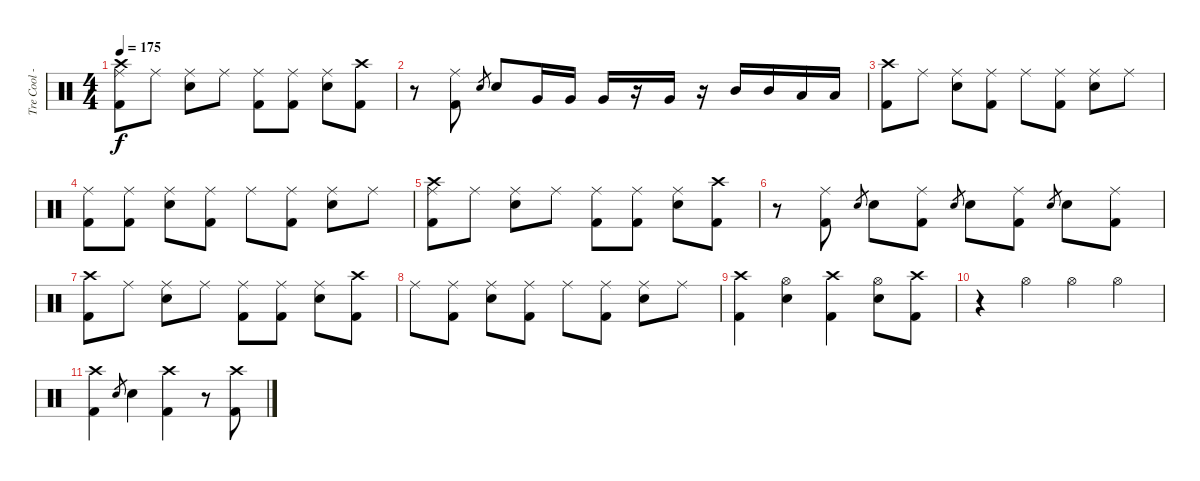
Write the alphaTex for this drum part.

\track ("Tre Cool - Percussion" "Tre Cool -") {instrument percussion}
\staff {score}
\articulation defaults
\ts (4 4)
\tempo 175
\clef neutral
\ks c
("Crash high (hit)" "Ride (middle)" "Kick (hit) 2").8{dy f} "Ride (middle)".8 ("Ride (middle)" "Electric Snare (hit)").8 "Ride (middle)".8 ("Ride (middle)" "Kick (hit) 2").8 ("Ride (middle)" "Kick (hit) 2").8 ("Ride (middle)" "Electric Snare (hit)").8 ("Crash high (hit)" "Kick (hit) 2").8 |
r.8 ("Ride (middle)" "Kick (hit) 2").8 "Electric Snare (hit)".8{gr} "Electric Snare (hit)".8 "Very Low Tom (hit)".16 "Very Low Tom (hit)".16 "Very Low Tom (hit)".16 r.16 "Very Low Tom (hit)".16 r.16 "Mid Tom (hit)".16 "Mid Tom (hit)".16 "Low Floor Tom (hit)".16 "Low Floor Tom (hit)".16 |
("Crash high (hit)" "Kick (hit) 2").8 "Ride (middle)".8 ("Ride (middle)" "Electric Snare (hit)").8 ("Ride (middle)" "Kick (hit) 2").8 "Ride (middle)".8 ("Ride (middle)" "Kick (hit) 2").8 ("Ride (middle)" "Electric Snare (hit)").8 "Ride (middle)".8 |
("Ride (middle)" "Kick (hit) 2").8 ("Ride (middle)" "Kick (hit) 2").8 ("Ride (middle)" "Electric Snare (hit)").8 ("Ride (middle)" "Kick (hit) 2").8 "Ride (middle)".8 ("Ride (middle)" "Kick (hit) 2").8 ("Ride (middle)" "Electric Snare (hit)").8 "Ride (middle)".8 |
("Crash high (hit)" "Ride (middle)" "Kick (hit) 2").8 "Ride (middle)".8 ("Ride (middle)" "Electric Snare (hit)").8 "Ride (middle)".8 ("Ride (middle)" "Kick (hit) 2").8 ("Ride (middle)" "Kick (hit) 2").8 ("Ride (middle)" "Electric Snare (hit)").8 ("Crash high (hit)" "Kick (hit) 2").8 |
r.8 ("Ride (middle)" "Kick (hit) 2").8 "Electric Snare (hit)".8{gr} "Electric Snare (hit)".8 ("Ride (middle)" "Kick (hit) 2").8 "Electric Snare (hit)".8{gr} "Electric Snare (hit)".8 ("Ride (middle)" "Kick (hit) 2").8 "Electric Snare (hit)".8{gr} "Electric Snare (hit)".8 ("Ride (middle)" "Kick (hit) 2").8 |
("Crash high (hit)" "Kick (hit) 2").8 "Ride (middle)".8 ("Ride (middle)" "Electric Snare (hit)").8 "Ride (middle)".8 ("Ride (middle)" "Kick (hit) 2").8 ("Ride (middle)" "Kick (hit) 2").8 ("Ride (middle)" "Electric Snare (hit)").8 ("Crash high (hit)" "Kick (hit) 2").8 |
"Ride (middle)".8 ("Ride (middle)" "Kick (hit) 2").8 ("Ride (middle)" "Electric Snare (hit)").8 ("Ride (middle)" "Kick (hit) 2").8 "Ride (middle)".8 ("Ride (middle)" "Kick (hit) 2").8 ("Ride (middle)" "Electric Snare (hit)").8 "Ride (middle)".8 |
("Crash high (hit)" "Kick (hit) 2").4 ("Hi-Hat (open)" "Electric Snare (hit)").4 ("Crash high (hit)" "Kick (hit) 2").4 ("Hi-Hat (open)" "Electric Snare (hit)").8 ("Crash high (hit)" "Kick (hit) 2").8 |
r.4 "Hi-Hat (open)".4 "Hi-Hat (open)".4 "Hi-Hat (open)".4 |
("Crash high (hit)" "Kick (hit) 2").4 "Electric Snare (hit)".8{gr} "Electric Snare (hit)".4 ("Crash high (hit)" "Kick (hit) 2").4 r.8 ("Crash high (hit)" "Kick (hit) 2").8
